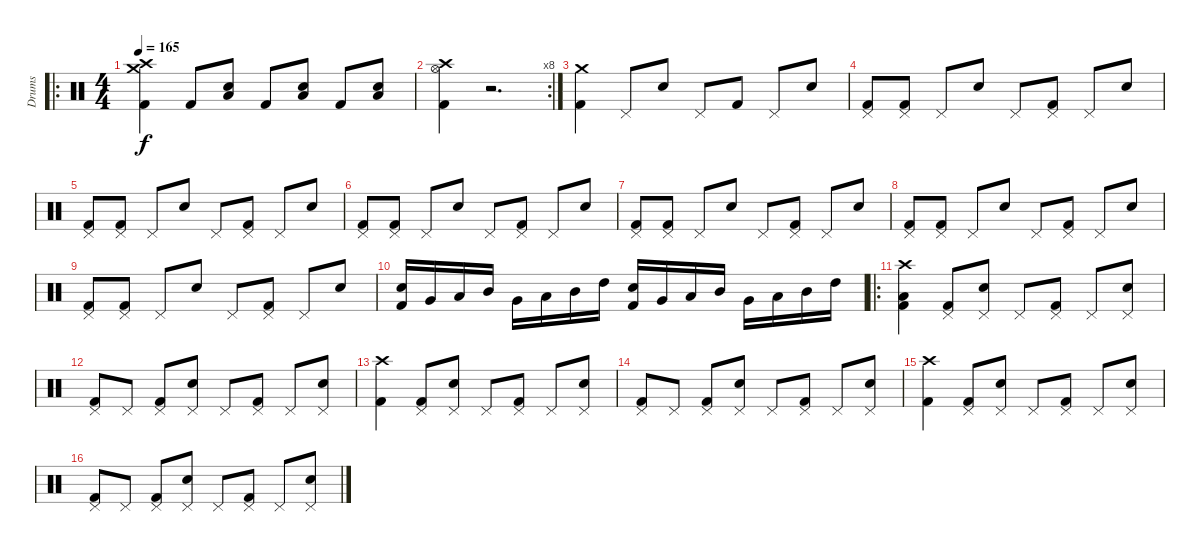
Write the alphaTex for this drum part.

\track ("Drums" "Drums") {instrument percussion}
\staff {score}
\articulation defaults
\ro
\ts (4 4)
\tempo 165
\clef neutral
\ks c
("Crash medium (hit)" "Crash high (hit)" "Kick (hit) 2").4{dy f} "Kick (hit) 2".8 ("Low Floor Tom (hit)" "Snare (hit) 2").8 "Kick (hit) 2".8 ("Low Floor Tom (hit)" "Snare (hit) 2").8 "Kick (hit) 2".8 ("Low Floor Tom (hit)" "Snare (hit) 2").8 |
\rc 8
("Hi-Hat (open)" "Crash high (hit)" "Kick (hit) 2").4 r.2{d} |
("Crash medium (hit)" "Kick (hit) 2").4 "Pedal Hi-Hat (hit)".8 "Snare (hit) 2".8 "Pedal Hi-Hat (hit)".8 "Kick (hit) 2".8 "Pedal Hi-Hat (hit)".8 "Snare (hit) 2".8 |
("Pedal Hi-Hat (hit)" "Kick (hit) 2").8 ("Pedal Hi-Hat (hit)" "Kick (hit) 2").8 "Pedal Hi-Hat (hit)".8 "Snare (hit) 2".8 "Pedal Hi-Hat (hit)".8 ("Pedal Hi-Hat (hit)" "Kick (hit) 2").8 "Pedal Hi-Hat (hit)".8 "Snare (hit) 2".8 |
("Pedal Hi-Hat (hit)" "Kick (hit) 2").8 ("Pedal Hi-Hat (hit)" "Kick (hit) 2").8 "Pedal Hi-Hat (hit)".8 "Snare (hit) 2".8 "Pedal Hi-Hat (hit)".8 ("Pedal Hi-Hat (hit)" "Kick (hit) 2").8 "Pedal Hi-Hat (hit)".8 "Snare (hit) 2".8 |
("Pedal Hi-Hat (hit)" "Kick (hit) 2").8 ("Pedal Hi-Hat (hit)" "Kick (hit) 2").8 "Pedal Hi-Hat (hit)".8 "Snare (hit) 2".8 "Pedal Hi-Hat (hit)".8 ("Pedal Hi-Hat (hit)" "Kick (hit) 2").8 "Pedal Hi-Hat (hit)".8 "Snare (hit) 2".8 |
("Pedal Hi-Hat (hit)" "Kick (hit) 2").8 ("Pedal Hi-Hat (hit)" "Kick (hit) 2").8 "Pedal Hi-Hat (hit)".8 "Snare (hit) 2".8 "Pedal Hi-Hat (hit)".8 ("Pedal Hi-Hat (hit)" "Kick (hit) 2").8 "Pedal Hi-Hat (hit)".8 "Snare (hit) 2".8 |
("Pedal Hi-Hat (hit)" "Kick (hit) 2").8 ("Pedal Hi-Hat (hit)" "Kick (hit) 2").8 "Pedal Hi-Hat (hit)".8 "Snare (hit) 2".8 "Pedal Hi-Hat (hit)".8 ("Pedal Hi-Hat (hit)" "Kick (hit) 2").8 "Pedal Hi-Hat (hit)".8 "Snare (hit) 2".8 |
("Pedal Hi-Hat (hit)" "Kick (hit) 2").8 ("Pedal Hi-Hat (hit)" "Kick (hit) 2").8 "Pedal Hi-Hat (hit)".8 "Snare (hit) 2".8 "Pedal Hi-Hat (hit)".8 ("Pedal Hi-Hat (hit)" "Kick (hit) 2").8 "Pedal Hi-Hat (hit)".8 "Snare (hit) 2".8 |
("Snare (hit) 2" "Kick (hit) 2").16 "Very Low Tom (hit)".16 "Low Tom (hit)".16 "Mid Tom (hit)".16 "Very Low Tom (hit)".16 "Low Tom (hit)".16 "Mid Tom (hit)".16 "High Tom (hit)".16 ("Snare (hit) 2" "Kick (hit) 2").16 "Very Low Tom (hit)".16 "Low Tom (hit)".16 "Mid Tom (hit)".16 "Very Low Tom (hit)".16 "Low Tom (hit)".16 "Mid Tom (hit)".16 "High Tom (hit)".16 |
\ro
("Crash high (hit)" "Low Tom (hit)" "Kick (hit) 2").4 ("Pedal Hi-Hat (hit)" "Kick (hit) 2").8 ("Pedal Hi-Hat (hit)" "Snare (hit) 2").8 "Pedal Hi-Hat (hit)".8 ("Pedal Hi-Hat (hit)" "Kick (hit) 2").8 "Pedal Hi-Hat (hit)".8 ("Pedal Hi-Hat (hit)" "Snare (hit) 2").8 |
("Pedal Hi-Hat (hit)" "Kick (hit) 2").8 "Pedal Hi-Hat (hit)".8 ("Pedal Hi-Hat (hit)" "Kick (hit) 2").8 ("Pedal Hi-Hat (hit)" "Snare (hit) 2").8 "Pedal Hi-Hat (hit)".8 ("Pedal Hi-Hat (hit)" "Kick (hit) 2").8 "Pedal Hi-Hat (hit)".8 ("Pedal Hi-Hat (hit)" "Snare (hit) 2").8 |
("Crash high (hit)" "Kick (hit) 2").4 ("Pedal Hi-Hat (hit)" "Kick (hit) 2").8 ("Pedal Hi-Hat (hit)" "Snare (hit) 2").8 "Pedal Hi-Hat (hit)".8 ("Pedal Hi-Hat (hit)" "Kick (hit) 2").8 "Pedal Hi-Hat (hit)".8 ("Pedal Hi-Hat (hit)" "Snare (hit) 2").8 |
("Pedal Hi-Hat (hit)" "Kick (hit) 2").8 "Pedal Hi-Hat (hit)".8 ("Pedal Hi-Hat (hit)" "Kick (hit) 2").8 ("Pedal Hi-Hat (hit)" "Snare (hit) 2").8 "Pedal Hi-Hat (hit)".8 ("Pedal Hi-Hat (hit)" "Kick (hit) 2").8 "Pedal Hi-Hat (hit)".8 ("Pedal Hi-Hat (hit)" "Snare (hit) 2").8 |
("Crash high (hit)" "Kick (hit) 2").4 ("Pedal Hi-Hat (hit)" "Kick (hit) 2").8 ("Pedal Hi-Hat (hit)" "Snare (hit) 2").8 "Pedal Hi-Hat (hit)".8 ("Pedal Hi-Hat (hit)" "Kick (hit) 2").8 "Pedal Hi-Hat (hit)".8 ("Pedal Hi-Hat (hit)" "Snare (hit) 2").8 |
("Pedal Hi-Hat (hit)" "Kick (hit) 2").8 "Pedal Hi-Hat (hit)".8 ("Pedal Hi-Hat (hit)" "Kick (hit) 2").8 ("Pedal Hi-Hat (hit)" "Snare (hit) 2").8 "Pedal Hi-Hat (hit)".8 ("Pedal Hi-Hat (hit)" "Kick (hit) 2").8 "Pedal Hi-Hat (hit)".8 ("Pedal Hi-Hat (hit)" "Snare (hit) 2").8
